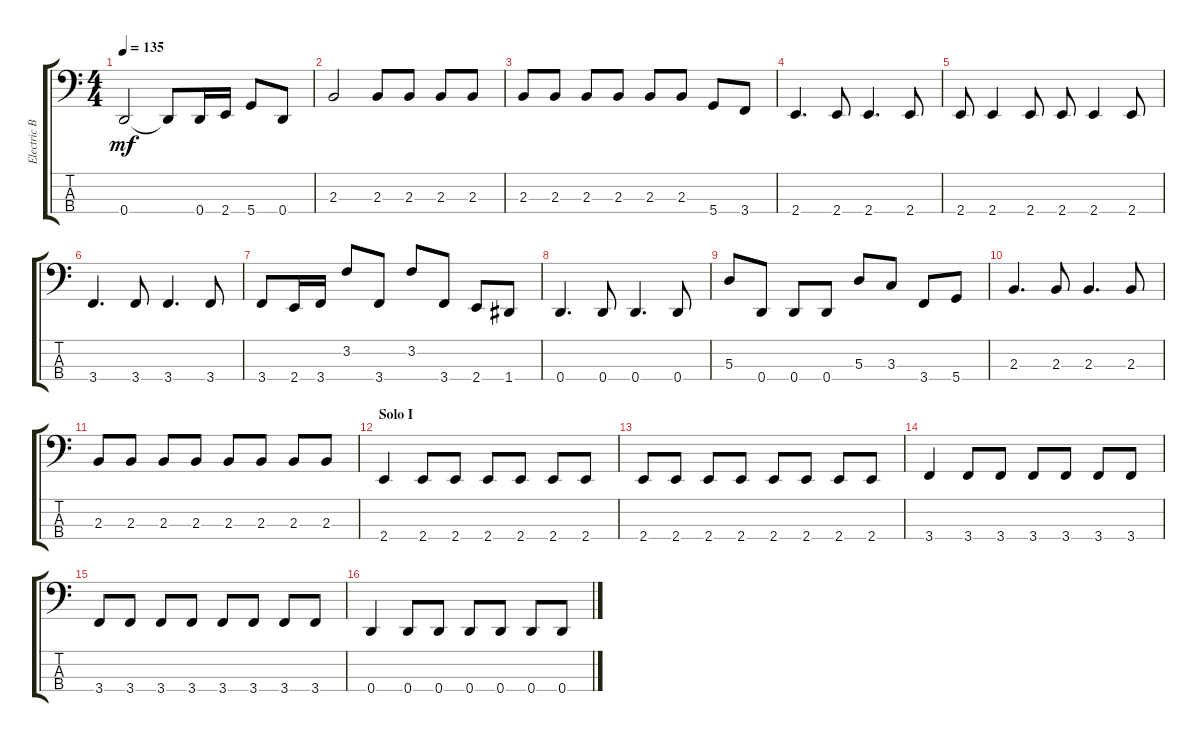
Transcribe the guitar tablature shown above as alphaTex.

\track ("Electric Bass" "Electric B") {instrument electricbassfinger}
\staff {score tabs}
\tuning (G2 D2 A1 D1) {hide}
\ts (4 4)
\tempo 135
\clef f4
\ks c
0.4{t}.2{dy mf} 0.4{t}.8 0.4.16 2.4.16 5.4.8 0.4.8 |
2.3.2 2.3.8 2.3.8 2.3.8 2.3.8 |
2.3.8 2.3.8 2.3.8 2.3.8 2.3.8 2.3.8 5.4.8 3.4.8 |
2.4.4{d} 2.4.8 2.4.4{d} 2.4.8 |
2.4.8 2.4.4 2.4.8 2.4.8 2.4.4 2.4.8 |
3.4.4{d} 3.4.8 3.4.4{d} 3.4.8 |
3.4.8 2.4.16 3.4.16 3.2.8 3.4.8 3.2.8 3.4.8 2.4.8 1.4.8 |
0.4.4{d} 0.4.8 0.4.4{d} 0.4.8 |
5.3.8 0.4.8 0.4.8 0.4.8 5.3.8 3.3.8 3.4.8 5.4.8 |
2.3.4{d} 2.3.8 2.3.4{d} 2.3.8 |
2.3.8 2.3.8 2.3.8 2.3.8 2.3.8 2.3.8 2.3.8 2.3.8 |
\section ("" "Solo I")
2.4.4 2.4.8 2.4.8 2.4.8 2.4.8 2.4.8 2.4.8 |
2.4.8 2.4.8 2.4.8 2.4.8 2.4.8 2.4.8 2.4.8 2.4.8 |
3.4.4 3.4.8 3.4.8 3.4.8 3.4.8 3.4.8 3.4.8 |
3.4.8 3.4.8 3.4.8 3.4.8 3.4.8 3.4.8 3.4.8 3.4.8 |
0.4.4 0.4.8 0.4.8 0.4.8 0.4.8 0.4.8 0.4.8
